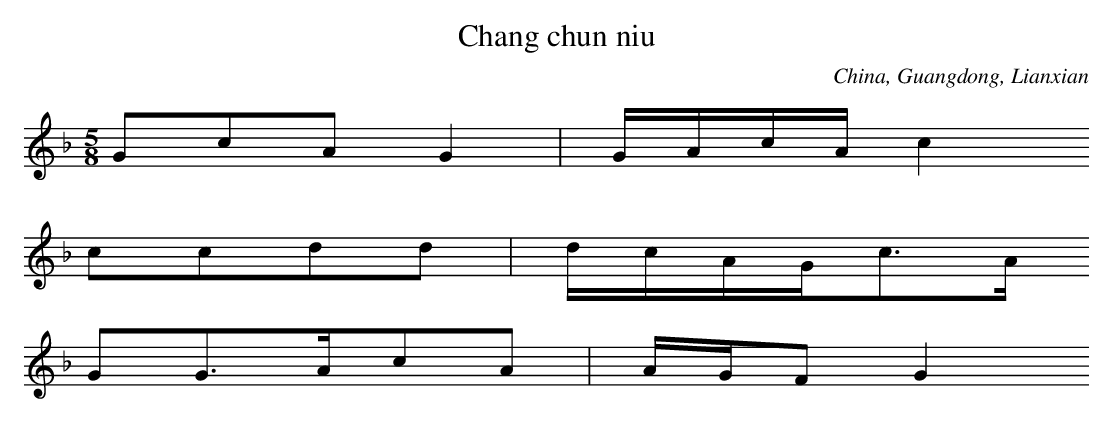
X:1
T: Chang chun niu
O: China, Guangdong, Lianxian
M: 5/8
L: 1/16
K: F
G2c2A2G4 | GAcAc4
c2c2d2d2 | dcAGc3A
G2G3Ac2A2 | AGF2G4
